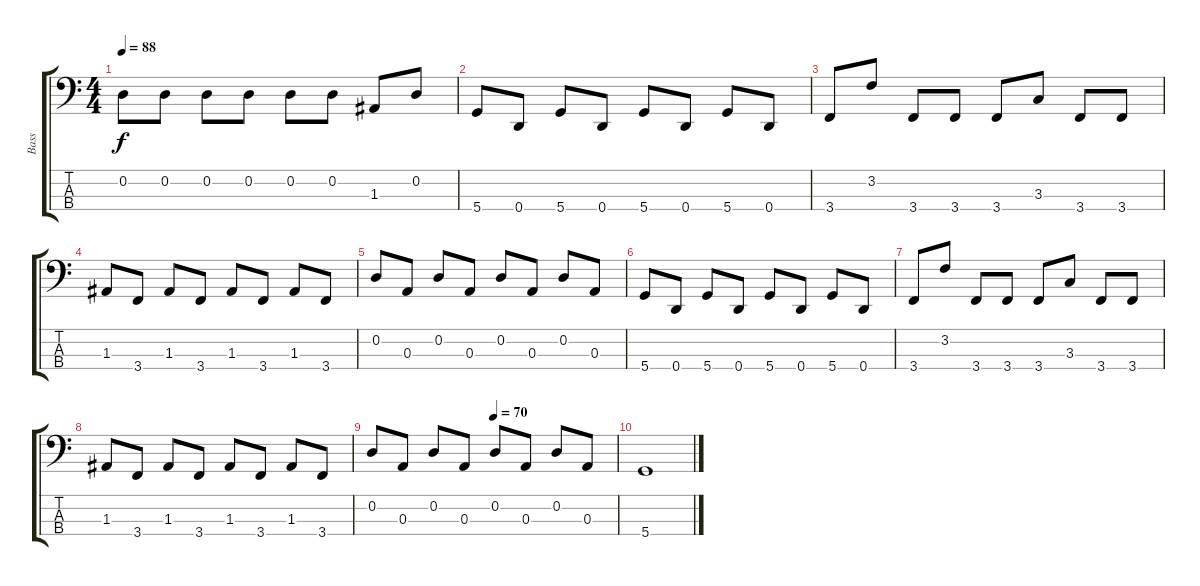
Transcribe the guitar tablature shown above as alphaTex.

\track ("Bass" "Bass") {instrument electricbassfinger}
\staff {score tabs}
\tuning (G2 D2 A1 D1) {hide}
\ts (4 4)
\tempo 88
\clef f4
\ks c
0.2.8{dy f} 0.2.8 0.2.8 0.2.8 0.2.8 0.2.8 1.3.8 0.2.8 |
5.4.8 0.4.8 5.4.8 0.4.8 5.4.8 0.4.8 5.4.8 0.4.8 |
3.4.8 3.2.8 3.4.8 3.4.8 3.4.8 3.3.8 3.4.8 3.4.8 |
1.3.8 3.4.8 1.3.8 3.4.8 1.3.8 3.4.8 1.3.8 3.4.8 |
0.2.8 0.3.8 0.2.8 0.3.8 0.2.8 0.3.8 0.2.8 0.3.8 |
5.4.8 0.4.8 5.4.8 0.4.8 5.4.8 0.4.8 5.4.8 0.4.8 |
3.4.8 3.2.8 3.4.8 3.4.8 3.4.8 3.3.8 3.4.8 3.4.8 |
1.3.8 3.4.8 1.3.8 3.4.8 1.3.8 3.4.8 1.3.8 3.4.8 |
\tempo (70 0.5)
0.2.8 0.3.8 0.2.8 0.3.8 0.2.8 0.3.8 0.2.8 0.3.8 |
5.4.1
